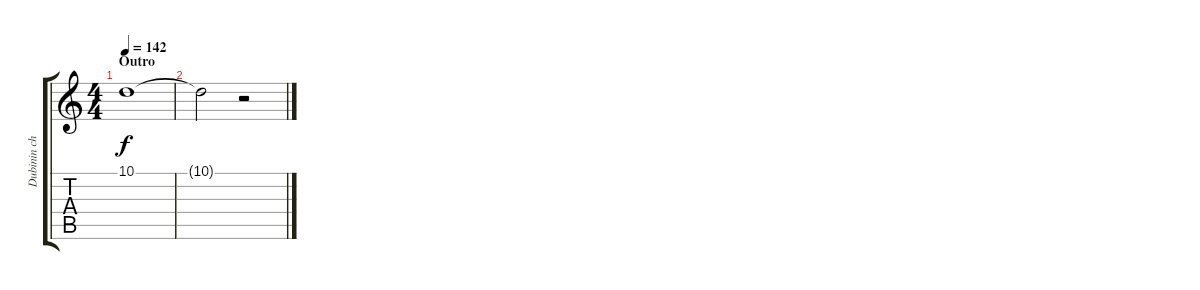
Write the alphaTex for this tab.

\track ("Dubinin chant" "Dubinin ch") {instrument baritonesax}
\staff {score tabs}
\tuning (E4 B3 G3 D3 A2 E2) {hide}
\ts (4 4)
\section ("" "Outro")
\tempo 142
\clef g2
\ks c
10.1.1{dy f} |
10.1{t}.2 r.2
